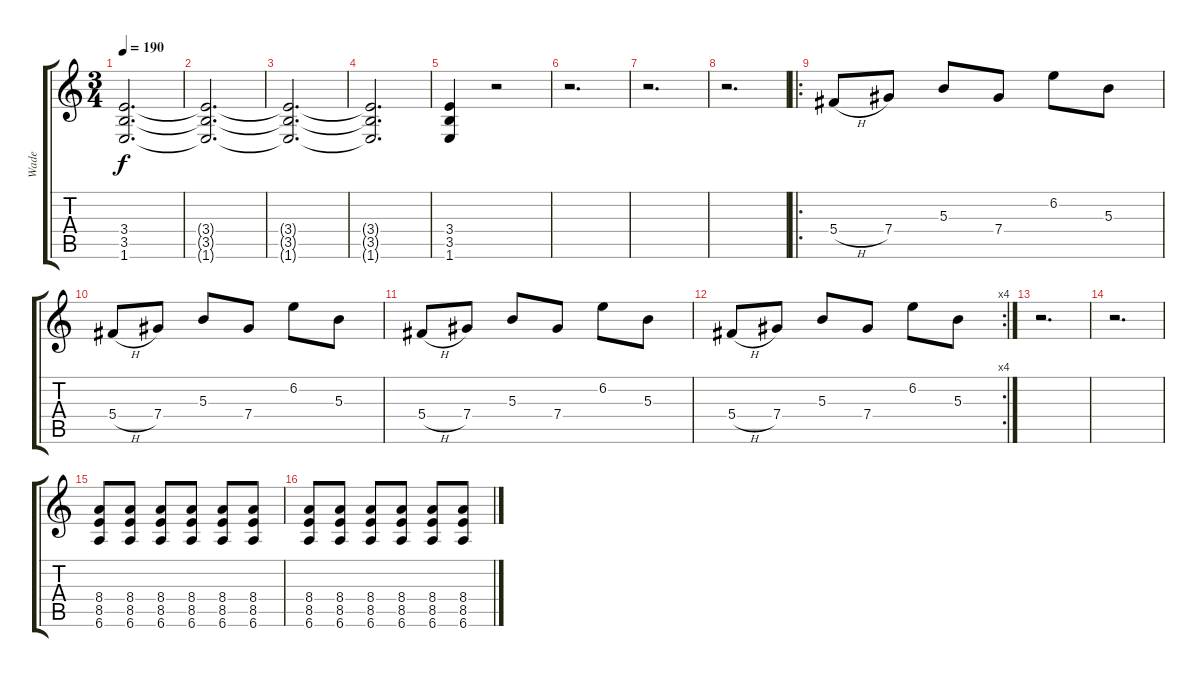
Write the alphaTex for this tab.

\track ("Wade" "Wade") {instrument distortionguitar}
\staff {score tabs}
\tuning (Eb4 Bb3 Gb3 Db3 Ab2 Eb2) {hide}
\ts (3 4)
\tempo 190
\clef g2
\ks c
(3.4 3.5 1.6).2{d dy f} |
(3.4{t} 3.5{t} 1.6{t}).2{d} |
(3.4{t} 3.5{t} 1.6{t}).2{d} |
(3.4{t} 3.5{t} 1.6{t}).2{d} |
(3.4 3.5 1.6).4 r.2 |
r.2{d} |
r.2{d} |
r.2{d} |
\ro
5.4{h}.8 7.4.8 5.3.8 7.4.8 6.2.8 5.3.8 |
5.4{h}.8 7.4.8 5.3.8 7.4.8 6.2.8 5.3.8 |
5.4{h}.8 7.4.8 5.3.8 7.4.8 6.2.8 5.3.8 |
\rc 4
5.4{h}.8 7.4.8 5.3.8 7.4.8 6.2.8 5.3.8 |
r.2{d} |
r.2{d} |
(8.4 8.5 6.6).8 (8.4 8.5 6.6).8 (8.4 8.5 6.6).8 (8.4 8.5 6.6).8 (8.4 8.5 6.6).8 (8.4 8.5 6.6).8 |
(8.4 8.5 6.6).8 (8.4 8.5 6.6).8 (8.4 8.5 6.6).8 (8.4 8.5 6.6).8 (8.4 8.5 6.6).8 (8.4 8.5 6.6).8
